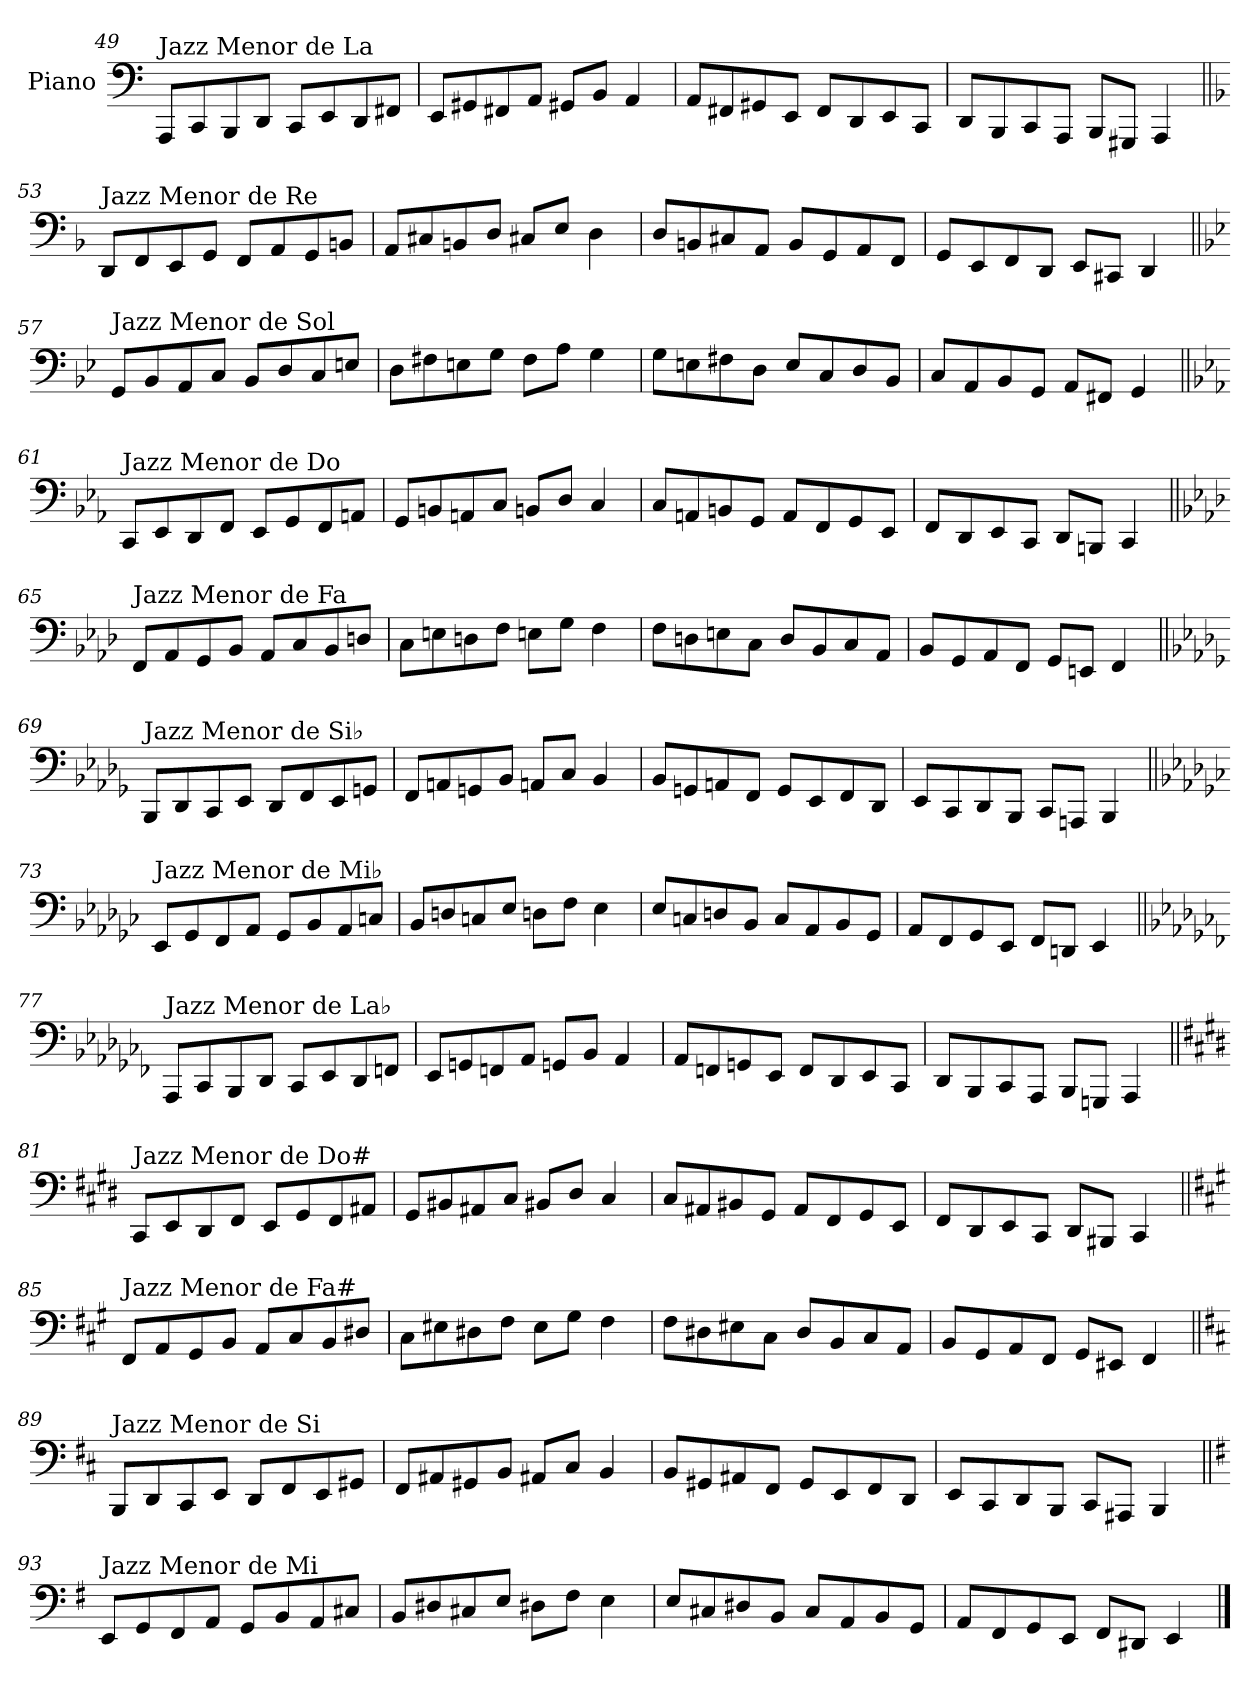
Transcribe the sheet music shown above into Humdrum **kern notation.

**kern
*part1
*staff1
*I"Piano
*I'Pno.
!!LO:PB:g=z
*clefF4
*k[]
=49
!LO:TX:a:t=Jazz Menor de La
8AAA/L
8CC/
8BBB/
8DD/J
8CC/L
8EE/
8DD/
8FF#X/J
=50
8EE/L
8GG#X/
8FF#X/
8AA/J
8GG#X/L
8BB/J
4AA/
=51
8AA/L
8FF#X/
8GG#X/
8EE/J
8FF#/L
8DD/
8EE/
8CC/J
=52
8DD/L
8BBB/
8CC/
8AAA/J
8BBB/L
8GGG#X/J
4AAA/
!!LO:LB:g=z
=53||
*k[b-]
!LO:TX:a:t=Jazz Menor de Re
8DD/L
8FF/
8EE/
8GG/J
8FF/L
8AA/
8GG/
8BBn/J
=54
8AA/L
8C#X/
8BBn/
8D/J
8C#X/L
8E/J
4D\
=55
8D/L
8BBn/
8C#X/
8AA/J
8BB/L
8GG/
8AA/
8FF/J
=56
8GG/L
8EE/
8FF/
8DD/J
8EE/L
8CC#X/J
4DD/
!!LO:LB:g=z
=57||
*k[b-e-]
!LO:TX:a:t=Jazz Menor de Sol
8GG/L
8BB-/
8AA/
8C/J
8BB-/L
8D/
8C/
8En/J
=58
8D\L
8F#X\
8En\
8G\J
8F#\L
8A\J
4G\
=59
8G\L
8En\
8F#X\
8D\J
8E/L
8C/
8D/
8BB-/J
=60
8C/L
8AA/
8BB-/
8GG/J
8AA/L
8FF#X/J
4GG/
!!LO:LB:g=z
=61||
*k[b-e-a-]
!LO:TX:a:t=Jazz Menor de Do
8CC/L
8EE-/
8DD/
8FF/J
8EE-/L
8GG/
8FF/
8AAn/J
=62
8GG/L
8BBn/
8AAn/
8C/J
8BBn/L
8D/J
4C/
=63
8C/L
8AAn/
8BBn/
8GG/J
8AA/L
8FF/
8GG/
8EE-/J
=64
8FF/L
8DD/
8EE-/
8CC/J
8DD/L
8BBBn/J
4CC/
!!LO:LB:g=z
=65||
*k[b-e-a-d-]
!LO:TX:a:t=Jazz Menor de Fa
8FF/L
8AA-/
8GG/
8BB-/J
8AA-/L
8C/
8BB-/
8Dn/J
=66
8C\L
8En\
8Dn\
8F\J
8En\L
8G\J
4F\
=67
8F\L
8Dn\
8En\
8C\J
8D/L
8BB-/
8C/
8AA-/J
=68
8BB-/L
8GG/
8AA-/
8FF/J
8GG/L
8EEn/J
4FF/
!!LO:LB:g=z
=69||
*k[b-e-a-d-g-]
!LO:TX:a:t=Jazz Menor de Si♭
8BBB-/L
8DD-/
8CC/
8EE-/J
8DD-/L
8FF/
8EE-/
8GGn/J
=70
8FF/L
8AAn/
8GGn/
8BB-/J
8AAn/L
8C/J
4BB-/
=71
8BB-/L
8GGn/
8AAn/
8FF/J
8GG/L
8EE-/
8FF/
8DD-/J
=72
8EE-/L
8CC/
8DD-/
8BBB-/J
8CC/L
8AAAn/J
4BBB-/
!!LO:LB:g=z
=73||
*k[b-e-a-d-g-c-]
!LO:TX:a:t=Jazz Menor de Mi♭
8EE-/L
8GG-/
8FF/
8AA-/J
8GG-/L
8BB-/
8AA-/
8Cn/J
=74
8BB-/L
8Dn/
8Cn/
8E-/J
8Dn\L
8F\J
4E-\
=75
8E-/L
8Cn/
8Dn/
8BB-/J
8C/L
8AA-/
8BB-/
8GG-/J
=76
8AA-/L
8FF/
8GG-/
8EE-/J
8FF/L
8DDn/J
4EE-/
!!LO:LB:g=z
=77||
*k[b-e-a-d-g-c-f-]
!LO:TX:a:t=Jazz Menor de La♭
8AAA-/L
8CC-/
8BBB-/
8DD-/J
8CC-/L
8EE-/
8DD-/
8FFn/J
=78
8EE-/L
8GGn/
8FFn/
8AA-/J
8GGn/L
8BB-/J
4AA-/
=79
8AA-/L
8FFn/
8GGn/
8EE-/J
8FF/L
8DD-/
8EE-/
8CC-/J
=80
8DD-/L
8BBB-/
8CC-/
8AAA-/J
8BBB-/L
8GGGn/J
4AAA-/
!!LO:LB:g=z
=81||
*k[f#c#g#d#]
!LO:TX:a:t=Jazz Menor de Do#
8CC#/L
8EE/
8DD#/
8FF#/J
8EE/L
8GG#/
8FF#/
8AA#X/J
=82
8GG#/L
8BB#X/
8AA#X/
8C#/J
8BB#X/L
8D#/J
4C#/
=83
8C#/L
8AA#X/
8BB#X/
8GG#/J
8AA#/L
8FF#/
8GG#/
8EE/J
=84
8FF#/L
8DD#/
8EE/
8CC#/J
8DD#/L
8BBB#X/J
4CC#/
!!LO:LB:g=z
=85||
*k[f#c#g#]
!LO:TX:a:t=Jazz Menor de Fa#
8FF#/L
8AA/
8GG#/
8BB/J
8AA/L
8C#/
8BB/
8D#X/J
=86
8C#\L
8E#X\
8D#X\
8F#\J
8E#\L
8G#\J
4F#\
=87
8F#\L
8D#X\
8E#X\
8C#\J
8D#/L
8BB/
8C#/
8AA/J
=88
8BB/L
8GG#/
8AA/
8FF#/J
8GG#/L
8EE#X/J
4FF#/
!!LO:LB:g=z
=89||
*k[f#c#]
!LO:TX:a:t=Jazz Menor de Si
8BBB/L
8DD/
8CC#/
8EE/J
8DD/L
8FF#/
8EE/
8GG#X/J
=90
8FF#/L
8AA#X/
8GG#X/
8BB/J
8AA#X/L
8C#/J
4BB/
=91
8BB/L
8GG#X/
8AA#X/
8FF#/J
8GG#/L
8EE/
8FF#/
8DD/J
=92
8EE/L
8CC#/
8DD/
8BBB/J
8CC#/L
8AAA#X/J
4BBB/
!!LO:LB:g=z
=93||
*k[f#]
!LO:TX:a:t=Jazz Menor de Mi
8EE/L
8GG/
8FF#/
8AA/J
8GG/L
8BB/
8AA/
8C#X/J
=94
8BB/L
8D#X/
8C#X/
8E/J
8D#X\L
8F#\J
4E\
=95
8E/L
8C#X/
8D#X/
8BB/J
8C#/L
8AA/
8BB/
8GG/J
=96
8AA/L
8FF#/
8GG/
8EE/J
8FF#/L
8DD#X/J
4EE/
==
*-
